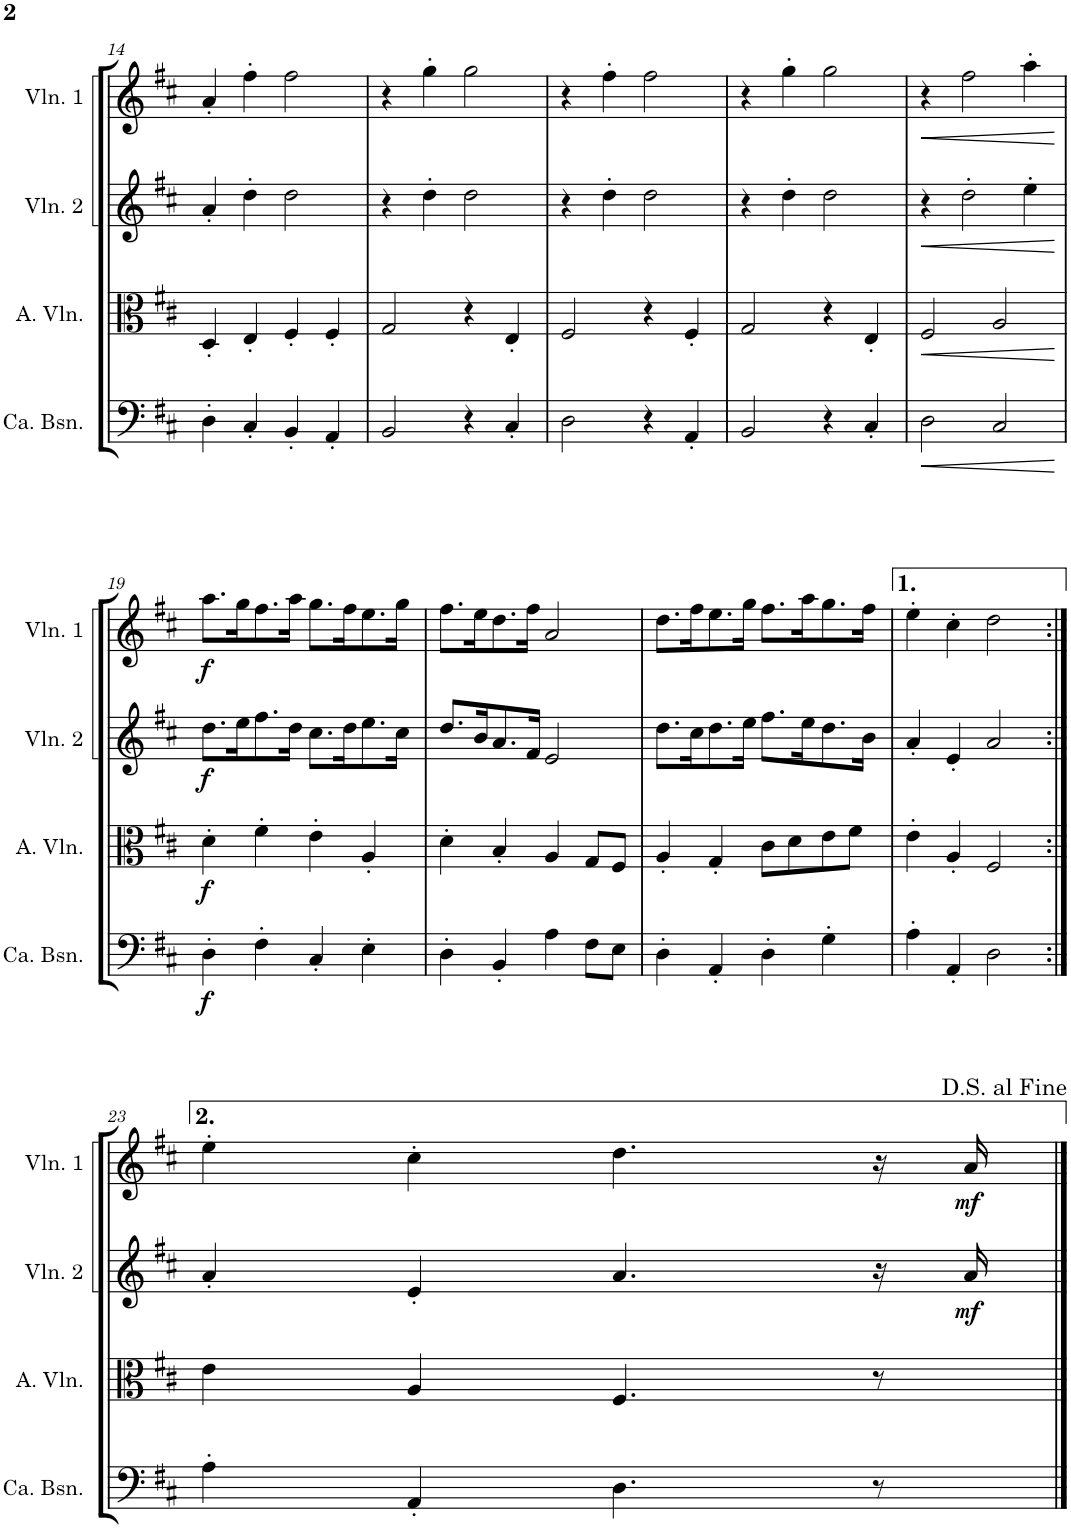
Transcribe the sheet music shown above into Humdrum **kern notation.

**kern	**dynam	**kern	**dynam	**kern	**dynam	**kern	**dynam
*part4	*part4	*part3	*part3	*part2	*part2	*part1	*part1
*staff4	*staff4	*staff3	*staff3	*staff2	*staff2	*staff1	*staff1
*I"Contrabassen	*	*I"Altviolen	*	*I"Violen 2	*	*I"Violen 1	*
*I'Ca. Bsn.	*	*I'A. Vln.	*	*I'Vln. 2	*	*I'Vln. 1	*
!!LO:PB:g=z
*clefF4	*	*clefC3	*	*clefG2	*	*clefG2	*
*Trd7c12	*	*	*	*	*	*	*
*k[f#c#]	*	*k[f#c#]	*	*k[f#c#]	*	*k[f#c#]	*
*M2/2	*	*M2/2	*	*M2/2	*	*M2/2	*
*met(c|)	*	*met(c|)	*	*met(c|)	*	*met(c|)	*
=14	=14	=14	=14	=14	=14	=14	=14
4D'\	.	4D'/	.	4a'/	.	4a'/	.
4C#'/	.	4E'/	.	4dd'\	.	4ff#'\	.
4BB'/	.	4F#'/	.	2dd\	.	2ff#\	.
4AA'/	.	4F#'/	.	.	.	.	.
=15	=15	=15	=15	=15	=15	=15	=15
2BB/	.	2G/	.	4r	.	4r	.
.	.	.	.	4dd'\	.	4gg'\	.
4r	.	4r	.	2dd\	.	2gg\	.
4C#'/	.	4E'/	.	.	.	.	.
=16	=16	=16	=16	=16	=16	=16	=16
2D\	.	2F#/	.	4r	.	4r	.
.	.	.	.	4dd'\	.	4ff#'\	.
4r	.	4r	.	2dd\	.	2ff#\	.
4AA'/	.	4F#'/	.	.	.	.	.
=17	=17	=17	=17	=17	=17	=17	=17
2BB/	.	2G/	.	4r	.	4r	.
.	.	.	.	4dd'\	.	4gg'\	.
4r	.	4r	.	2dd\	.	2gg\	.
4C#'/	.	4E'/	.	.	.	.	.
=18	=18	=18	=18	=18	=18	=18	=18
!	!LO:HP:b	!	!LO:HP:b	!	!LO:HP:b	!	!LO:HP:b
2D\	<	2F#/	<	4r	<	4r	<
.	.	.	.	2dd'\	.	2ff#\	.
2C#/	.	2A/	.	.	.	.	.
.	.	.	.	4ee'\	.	4aa'\	.
.	[	.	[	.	[	.	[
!!LO:LB:g=z
=19	=19	=19	=19	=19	=19	=19	=19
!	!LO:DY:b	!	!LO:DY:b	!	!LO:DY:b	!	!LO:DY:b
4D'\	f	4d'\	f	8.dd\L	f	8.aa\L	f
.	.	.	.	16ee\K	.	16gg\K	.
4F#'\	.	4f#'\	.	8.ff#\	.	8.ff#\	.
.	.	.	.	16dd\Jk	.	16aa\Jk	.
4C#'/	.	4e'\	.	8.cc#\L	.	8.gg\L	.
.	.	.	.	16dd\K	.	16ff#\K	.
4E'\	.	4A'/	.	8.ee\	.	8.ee\	.
.	.	.	.	16cc#\Jk	.	16gg\Jk	.
=20	=20	=20	=20	=20	=20	=20	=20
4D'\	.	4d'\	.	8.dd/L	.	8.ff#\L	.
.	.	.	.	16b/K	.	16ee\K	.
4BB'/	.	4B'/	.	8.a/	.	8.dd\	.
.	.	.	.	16f#/Jk	.	16ff#\Jk	.
4A\	.	4A/	.	2e/	.	2a/	.
8F#\L	.	8G/L	.	.	.	.	.
8E\J	.	8F#/J	.	.	.	.	.
=21	=21	=21	=21	=21	=21	=21	=21
4D'\	.	4A'/	.	8.dd\L	.	8.dd\L	.
.	.	.	.	16cc#\K	.	16ff#\K	.
4AA'/	.	4G'/	.	8.dd\	.	8.ee\	.
.	.	.	.	16ee\Jk	.	16gg\Jk	.
4D'\	.	8c#\L	.	8.ff#\L	.	8.ff#\L	.
.	.	8d\	.	.	.	.	.
.	.	.	.	16ee\K	.	16aa\K	.
4G'\	.	8e\	.	8.dd\	.	8.gg\	.
.	.	8f#\J	.	.	.	.	.
.	.	.	.	16b\Jk	.	16ff#\Jk	.
=22	=22	=22	=22	=22	=22	=22	=22
4A'\	.	4e'\	.	4a'/	.	4ee'\	.
4AA'/	.	4A'/	.	4e'/	.	4cc#'\	.
2D\	.	2F#/	.	2a/	.	2dd\	.
!!LO:LB:g=z
=23:|!	=23:|!	=23:|!	=23:|!	=23:|!	=23:|!	=23:|!	=23:|!
4A'\	.	4e\	.	4a'/	.	4ee'\	.
4AA'/	.	4A/	.	4e'/	.	4cc#'\	.
4.D\	.	4.F#/	.	4.a/	.	4.dd\	.
8r	.	8r	.	16r	.	16r	.
!	!	!	!	!	!LO:DY:b	!	!LO:DY:b
.	.	.	.	16a/	mf	16a/	mf
==	==	==	==	==	==	==	==
*-	*-	*-	*-	*-	*-	*-	*-
